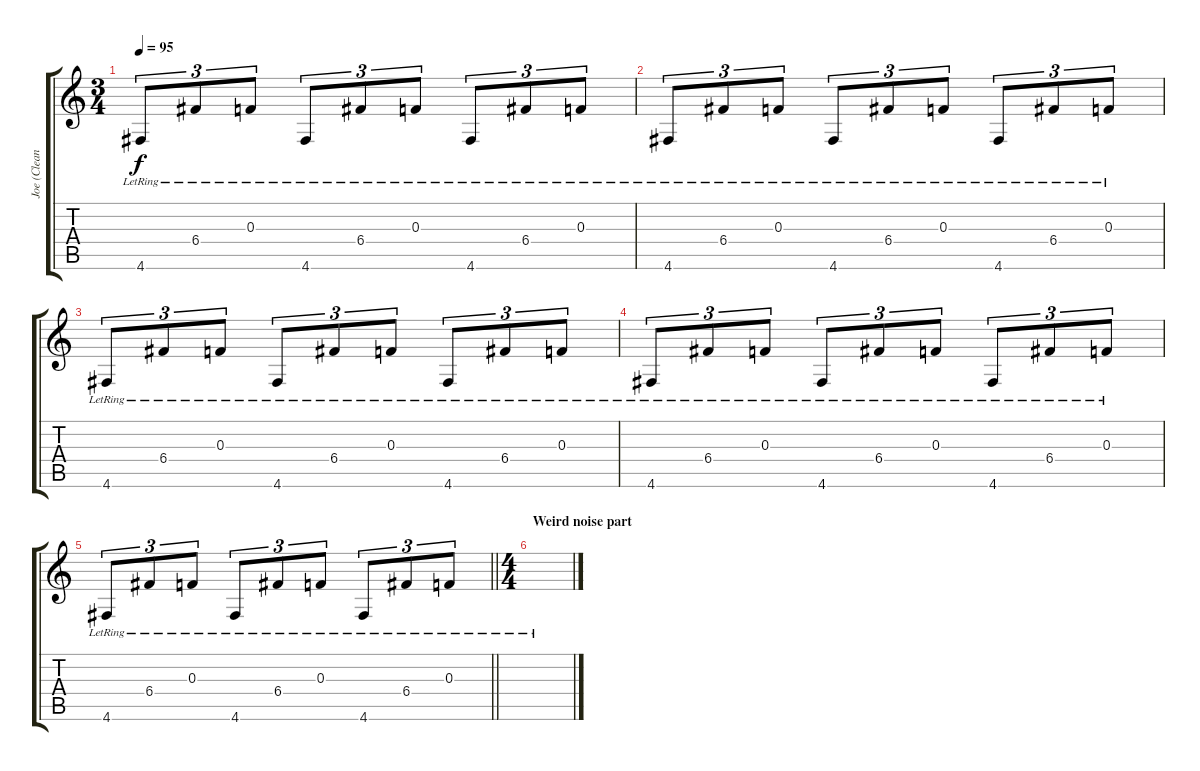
\track ("Joe (Clean)" "Joe (Clean") {instrument electricguitarjazz}
\staff {score tabs}
\tuning (D4 A3 F3 C3 G2 D2) {hide}
\ts (3 4)
\tempo 95
\clef g2
\ks c
4.6{lr}.8{tu (3 2) dy f} 6.4{lr}.8{tu (3 2)} 0.3{lr}.8{tu (3 2)} 4.6{lr}.8{tu (3 2)} 6.4{lr}.8{tu (3 2)} 0.3{lr}.8{tu (3 2)} 4.6{lr}.8{tu (3 2)} 6.4{lr}.8{tu (3 2)} 0.3{lr}.8{tu (3 2)} |
4.6{lr}.8{tu (3 2)} 6.4{lr}.8{tu (3 2)} 0.3{lr}.8{tu (3 2)} 4.6{lr}.8{tu (3 2)} 6.4{lr}.8{tu (3 2)} 0.3{lr}.8{tu (3 2)} 4.6{lr}.8{tu (3 2)} 6.4{lr}.8{tu (3 2)} 0.3{lr}.8{tu (3 2)} |
4.6{lr}.8{tu (3 2)} 6.4{lr}.8{tu (3 2)} 0.3{lr}.8{tu (3 2)} 4.6{lr}.8{tu (3 2)} 6.4{lr}.8{tu (3 2)} 0.3{lr}.8{tu (3 2)} 4.6{lr}.8{tu (3 2)} 6.4{lr}.8{tu (3 2)} 0.3{lr}.8{tu (3 2)} |
4.6{lr}.8{tu (3 2)} 6.4{lr}.8{tu (3 2)} 0.3{lr}.8{tu (3 2)} 4.6{lr}.8{tu (3 2)} 6.4{lr}.8{tu (3 2)} 0.3{lr}.8{tu (3 2)} 4.6{lr}.8{tu (3 2)} 6.4{lr}.8{tu (3 2)} 0.3{lr}.8{tu (3 2)} |
\barLineRight lightlight
4.6{lr}.8{tu (3 2)} 6.4{lr}.8{tu (3 2)} 0.3{lr}.8{tu (3 2)} 4.6{lr}.8{tu (3 2)} 6.4{lr}.8{tu (3 2)} 0.3{lr}.8{tu (3 2)} 4.6{lr}.8{tu (3 2)} 6.4{lr}.8{tu (3 2)} 0.3{lr}.8{tu (3 2)} |
\ts (4 4)
\section ("" "Weird noise part")
